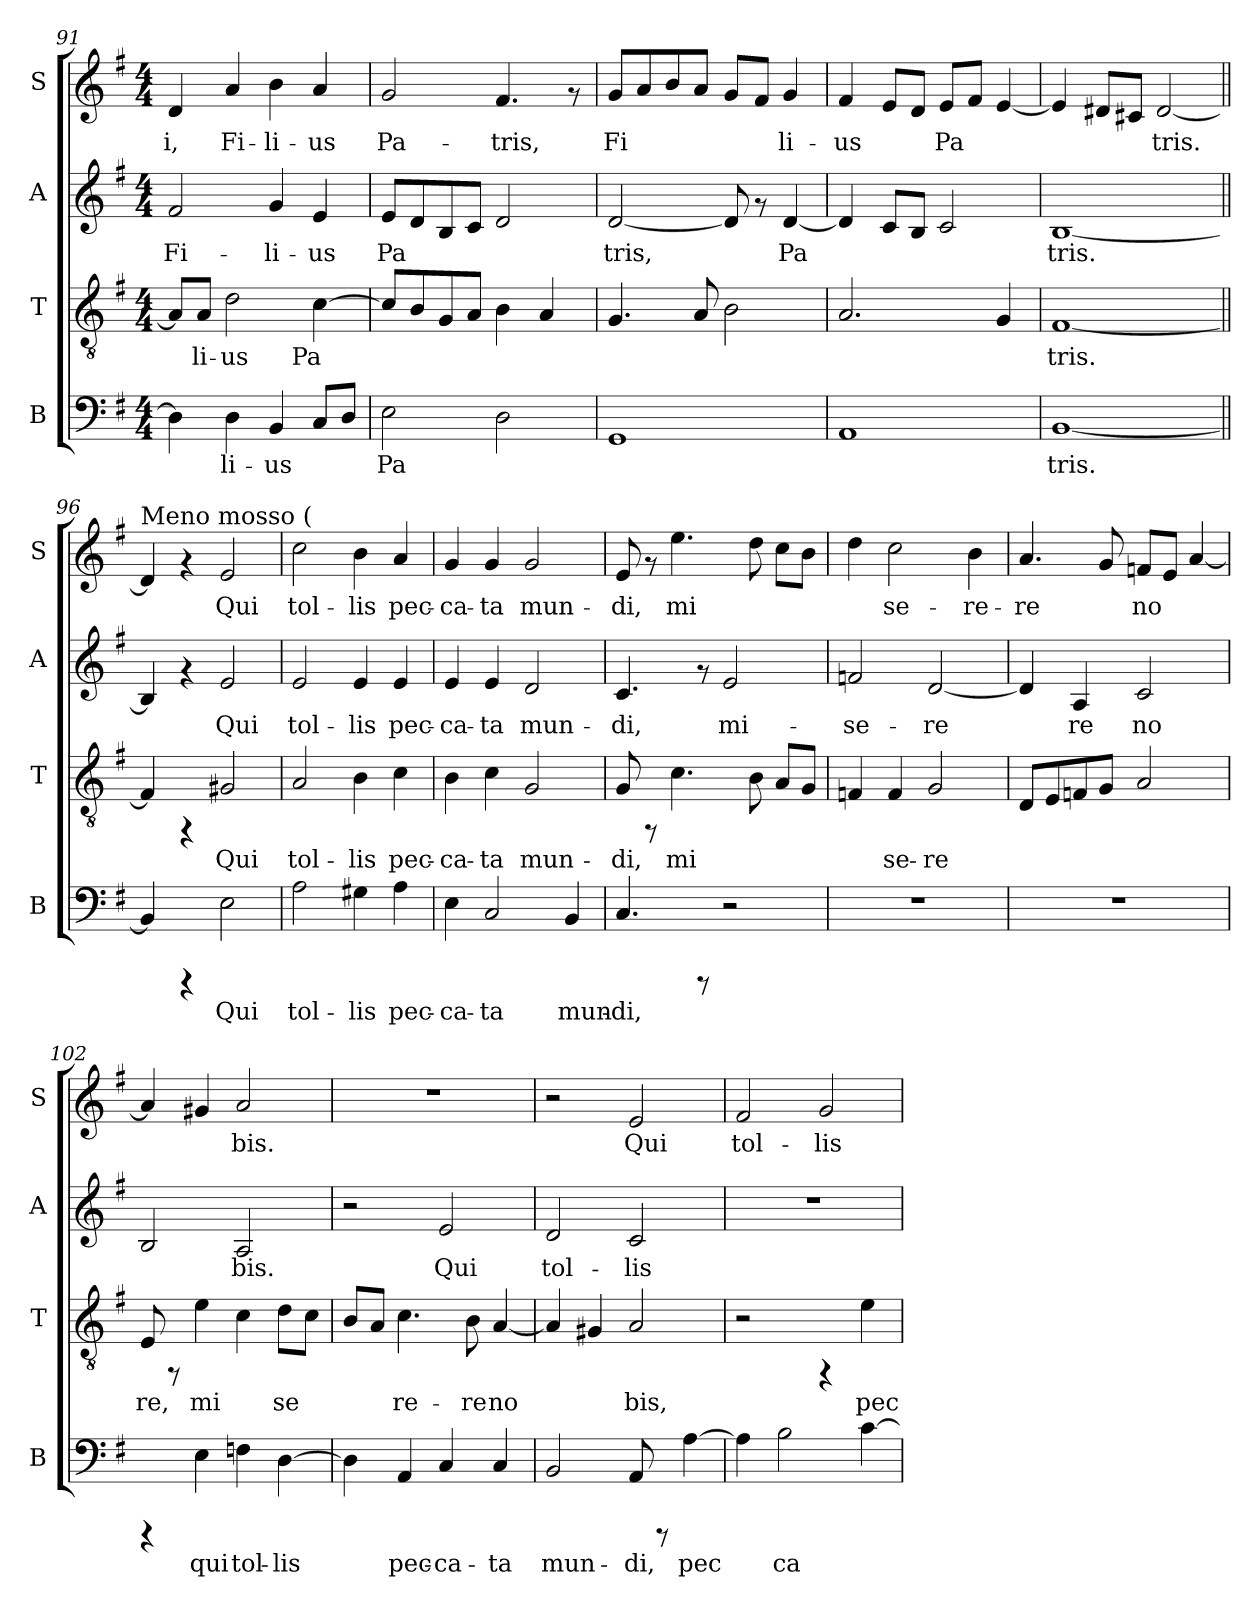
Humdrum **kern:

**kern	**text	**kern	**text	**kern	**text	**kern	**text
*part4	*part4	*part3	*part3	*part2	*part2	*part1	*part1
*staff4	*staff4	*staff3	*staff3	*staff2	*staff2	*staff1	*staff1
*I"B	*	*I"T	*	*I"A	*	*I"S	*
*I'B	*	*I'T	*	*I'A	*	*I'S	*
*clefF4	*	*clefGv2	*	*clefG2	*	*clefG2	*
*k[f#]	*	*k[f#]	*	*k[f#]	*	*k[f#]	*
*G:	*	*G:	*	*G:	*	*G:	*
*M4/4	*	*M4/4	*	*M4/4	*	*M4/4	*
=91	=91	=91	=91	=91	=91	=91	=91
!	!LO:LY:b:cj	!	!LO:LY:b:cj	!	!LO:LY:b:cj	!	!LO:LY:b:cj
4D\]	--	8A/L]	--	2f#/	Fi-	4d/	-i,
!	!	!	!LO:LY:b:cj	!	!	!	!
.	.	8A/J	-li-	.	.	.	.
!	!LO:LY:b:cj	!	!LO:LY:b:cj	!	!	!	!LO:LY:b:cj
4D\	-li-	2d\	-us	.	.	4a/	Fi-
!	!LO:LY:b:cj	!	!	!	!LO:LY:b:cj	!	!LO:LY:b:cj
4BB/	-us	.	.	4g/	-li-	4b\	-li-
!	!LO:LY:b:cj	!	!LO:LY:b:cj	!	!LO:LY:b:cj	!	!LO:LY:b:cj
8C/L	.	[>4c\	Pa-	4e/	-us	4a/	-us
!	!LO:LY:b:cj	!	!	!	!	!	!
8D/J	.	.	.	.	.	.	.
=92	=92	=92	=92	=92	=92	=92	=92
!	!LO:LY:b:cj	!	!LO:LY:b:cj	!	!LO:LY:b:cj	!	!LO:LY:b:cj
2E\	Pa-	8c/L]	--	8e/L	Pa-	2g/	Pa-
!	!	!	!LO:LY:b:cj	!	!LO:LY:b:cj	!	!
.	.	8B/	--	8d/	--	.	.
!	!	!	!LO:LY:b:cj	!	!LO:LY:b:cj	!	!
.	.	8G/	--	8B/	--	.	.
!	!	!	!LO:LY:b:cj	!	!LO:LY:b:cj	!	!
.	.	8A/J	--	8c/J	--	.	.
!	!LO:LY:b:cj	!	!LO:LY:b:cj	!	!LO:LY:b:cj	!	!LO:LY:b:cj
2D\	--	4B\	--	2d/	--	4.f#/	-tris,
!	!	!	!LO:LY:b:cj	!	!	!	!
.	.	4A/	--	.	.	.	.
.	.	.	.	.	.	8rf	.
=93	=93	=93	=93	=93	=93	=93	=93
!	!LO:LY:b:cj	!	!LO:LY:b:cj	!	!LO:LY:b:cj	!	!LO:LY:b:cj
1GG	--	4.G/	--	[<2d/	-tris,	8g/L	Fi-
!	!	!	!	!	!	!	!LO:LY:b:cj
.	.	.	.	.	.	8a/	--
!	!	!	!	!	!	!	!LO:LY:b:cj
.	.	.	.	.	.	8b/	--
!	!	!	!LO:LY:b:cj	!	!	!	!LO:LY:b:cj
.	.	8A/	--	.	.	8a/J	--
!	!	!	!LO:LY:b:cj	!	!LO:LY:b:cj	!	!LO:LY:b:cj
.	.	2B\	--	8d/]	.	8g/L	--
!	!	!	!	!	!	!	!LO:LY:b:cj
.	.	.	.	8rf	.	8f#/J	--
!	!	!	!	!	!LO:LY:b:cj	!	!LO:LY:b:cj
.	.	.	.	[>4d/	Pa-	4g/	-li-
!!LO:PB:g=z
=94	=94	=94	=94	=94	=94	=94	=94
!	!LO:LY:b:cj	!	!LO:LY:b:cj	!	!LO:LY:b:cj	!	!LO:LY:b:cj
1AA	--	2.A/	--	4d/]	--	4f#/	-us
!	!	!	!	!	!LO:LY:b:cj	!	!LO:LY:b:cj
.	.	.	.	8c/L	--	8e/L	.
!	!	!	!	!	!LO:LY:b:cj	!	!LO:LY:b:cj
.	.	.	.	8B/J	--	8d/J	.
!	!	!	!	!	!LO:LY:b:cj	!	!LO:LY:b:cj
.	.	.	.	2c/	--	8e/L	Pa-
!	!	!	!	!	!	!	!LO:LY:b:cj
.	.	.	.	.	.	8f#/J	--
!	!	!	!LO:LY:b:cj	!	!	!	!LO:LY:b:cj
.	.	4G/	--	.	.	[<4e/	--
=95	=95	=95	=95	=95	=95	=95	=95
!	!LO:LY:b:cj	!	!LO:LY:b:cj	!	!LO:LY:b:cj	!	!LO:LY:b:cj
[<1BB	-tris.	[<1F#	-tris.	[<1B	-tris.	4e/]	--
!	!	!	!	!	!	!	!LO:LY:b:cj
.	.	.	.	.	.	8d#X/L	--
!	!	!	!	!	!	!	!LO:LY:b:cj
.	.	.	.	.	.	8c#X/J	--
!	!	!	!	!	!	!	!LO:LY:b:cj
.	.	.	.	.	.	[<2d#/	-tris.
=96||	=96||	=96||	=96||	=96||	=96||	=96||	=96||
*	*	*	*	*	*	*MM100	*
!	!	!	!	!	!	!LO:TX:a:t=Meno mosso (	!
!	!LO:LY:b:cj	!	!LO:LY:b:cj	!	!LO:LY:b:cj	!	!LO:LY:b:cj
4BB/]	.	4F#/]	.	4B/]	.	4d#/]	.
4rCCC	.	4rFF	.	4rf	.	4rf	.
!	!LO:LY:b:cj	!	!LO:LY:b:cj	!	!LO:LY:b:cj	!	!LO:LY:b:cj
2E\	Qui	2G#X/	Qui	2e/	Qui	2e/	Qui
=97	=97	=97	=97	=97	=97	=97	=97
!	!LO:LY:b:cj	!	!LO:LY:b:cj	!	!LO:LY:b:cj	!	!LO:LY:b:cj
2A\	tol-	2A/	tol-	2e/	tol-	2cc\	tol-
!	!LO:LY:b:cj	!	!LO:LY:b:cj	!	!LO:LY:b:cj	!	!LO:LY:b:cj
4G#X\	-lis	4B\	-lis	4e/	-lis	4b\	-lis
!	!LO:LY:b:cj	!	!LO:LY:b:cj	!	!LO:LY:b:cj	!	!LO:LY:b:cj
4A\	pec-	4c\	pec-	4e/	pec-	4a/	pec-
=98	=98	=98	=98	=98	=98	=98	=98
!	!LO:LY:b:cj	!	!LO:LY:b:cj	!	!LO:LY:b:cj	!	!LO:LY:b:cj
4E\	-ca-	4B\	-ca-	4e/	-ca-	4g/	-ca-
!	!LO:LY:b:cj	!	!LO:LY:b:cj	!	!LO:LY:b:cj	!	!LO:LY:b:cj
2C/	-ta	4c\	-ta	4e/	-ta	4g/	-ta
!	!	!	!LO:LY:b:cj	!	!LO:LY:b:cj	!	!LO:LY:b:cj
.	.	2G/	mun-	2d/	mun-	2g/	mun-
!	!LO:LY:b:cj	!	!	!	!	!	!
4BB/	mun-	.	.	.	.	.	.
!!LO:LB:g=z
=99	=99	=99	=99	=99	=99	=99	=99
!	!LO:LY:b:cj	!	!LO:LY:b:cj	!	!LO:LY:b:cj	!	!LO:LY:b:cj
4.C/	-di,	8G/	-di,	4.c/	-di,	8e/	-di,
.	.	8rFF	.	.	.	8rf	.
!	!	!	!LO:LY:b:cj	!	!	!	!LO:LY:b:cj
.	.	4.c\	mi-	.	.	4.ee\	mi-
8rCCC	.	.	.	8rf	.	.	.
!	!	!	!	!	!LO:LY:b:cj	!	!
2r	.	.	.	2e/	mi-	.	.
!	!	!	!LO:LY:b:cj	!	!	!	!LO:LY:b:cj
.	.	8B\	--	.	.	8dd\	--
!	!	!	!LO:LY:b:cj	!	!	!	!LO:LY:b:cj
.	.	8A/L	--	.	.	8cc\L	--
!	!	!	!LO:LY:b:cj	!	!	!	!LO:LY:b:cj
.	.	8G/J	--	.	.	8b\J	--
=100	=100	=100	=100	=100	=100	=100	=100
!	!	!	!LO:LY:b:cj	!	!LO:LY:b:cj	!	!LO:LY:b:cj
1r	.	4Fn/	--	2fn/	-se-	4dd\	--
!	!	!	!LO:LY:b:cj	!	!	!	!LO:LY:b:cj
.	.	4F/	-se-	.	.	2cc\	-se-
!	!	!	!LO:LY:b:cj	!	!LO:LY:b:cj	!	!
.	.	2G/	-re-	[<2d/	-re-	.	.
!	!	!	!	!	!	!	!LO:LY:b:cj
.	.	.	.	.	.	4b\	-re-
=101	=101	=101	=101	=101	=101	=101	=101
!	!	!	!LO:LY:b:cj	!	!LO:LY:b:cj	!	!LO:LY:b:cj
1r	.	8D/L	--	4d/]	--	4.a/	-re
!	!	!	!LO:LY:b:cj	!	!	!	!
.	.	8E/	--	.	.	.	.
!	!	!	!LO:LY:b:cj	!	!LO:LY:b:cj	!	!
.	.	8Fn/	--	4A/	-re	.	.
!	!	!	!LO:LY:b:cj	!	!	!	!LO:LY:b:cj
.	.	8G/J	--	.	.	8g/	.
!	!	!	!LO:LY:b:cj	!	!LO:LY:b:cj	!	!LO:LY:b:cj
.	.	2A/	--	2c/	no-	8fn/L	no-
!	!	!	!	!	!	!	!LO:LY:b:cj
.	.	.	.	.	.	8e/J	--
!	!	!	!	!	!	!	!LO:LY:b:cj
.	.	.	.	.	.	[<4a/	--
=102	=102	=102	=102	=102	=102	=102	=102
!	!	!	!LO:LY:b:cj	!	!LO:LY:b:cj	!	!LO:LY:b:cj
4rCCC	.	8E/	-re,	2B/	--	4a/]	--
.	.	8rFF	.	.	.	.	.
!	!LO:LY:b:cj	!	!LO:LY:b:cj	!	!	!	!LO:LY:b:cj
4E\	qui	4e\	mi-	.	.	4g#X/	--
!	!LO:LY:b:cj	!	!LO:LY:b:cj	!	!LO:LY:b:cj	!	!LO:LY:b:cj
4Fn\	tol-	4c\	--	2A/	-bis.	2a/	-bis.
!	!LO:LY:b:cj	!	!LO:LY:b:cj	!	!	!	!
[>4D\	-lis	8d\L	-se-	.	.	.	.
!	!	!	!LO:LY:b:cj	!	!	!	!
.	.	8c\J	--	.	.	.	.
=103	=103	=103	=103	=103	=103	=103	=103
!	!LO:LY:b:cj	!	!LO:LY:b:cj	!	!	!	!
4D\]	.	8B/L	--	2r	.	1r	.
!	!	!	!LO:LY:b:cj	!	!	!	!
.	.	8A/J	--	.	.	.	.
!	!LO:LY:b:cj	!	!LO:LY:b:cj	!	!	!	!
4AA/	pec-	4.c\	-re-	.	.	.	.
!	!LO:LY:b:cj	!	!	!	!LO:LY:b:cj	!	!
4C/	-ca-	.	.	2e/	Qui	.	.
!	!	!	!LO:LY:b:cj	!	!	!	!
.	.	8B\	-re	.	.	.	.
!	!LO:LY:b:cj	!	!LO:LY:b:cj	!	!	!	!
4C/	-ta	[>4A/	no-	.	.	.	.
!!LO:PB:g=z
=104	=104	=104	=104	=104	=104	=104	=104
!	!LO:LY:b:cj	!	!LO:LY:b:cj	!	!LO:LY:b:cj	!	!
2BB/	mun-	4A/]	--	2d/	tol-	2r	.
!	!	!	!LO:LY:b:cj	!	!	!	!
.	.	4G#X/	--	.	.	.	.
!	!LO:LY:b:cj	!	!LO:LY:b:cj	!	!LO:LY:b:cj	!	!LO:LY:b:cj
8AA/	-di,	2A/	-bis,	2c/	-lis	2e/	Qui
8rCCC	.	.	.	.	.	.	.
!	!LO:LY:b:cj	!	!	!	!	!	!
[>4A\	pec-	.	.	.	.	.	.
=105	=105	=105	=105	=105	=105	=105	=105
!	!LO:LY:b:cj	!	!	!	!	!	!LO:LY:b:cj
4A\]	--	2r	.	1r	.	2f#/	tol-
!	!LO:LY:b:cj	!	!	!	!	!	!
2B\	-ca-	.	.	.	.	.	.
!	!	!	!	!	!	!	!LO:LY:b:cj
.	.	4rFF	.	.	.	2g/	-lis
!	!LO:LY:b:cj	!	!LO:LY:b:cj	!	!	!	!
[>4c\	--	4e\	pec-	.	.	.	.
=	=	=	=	=	=	=	=
*-	*-	*-	*-	*-	*-	*-	*-
